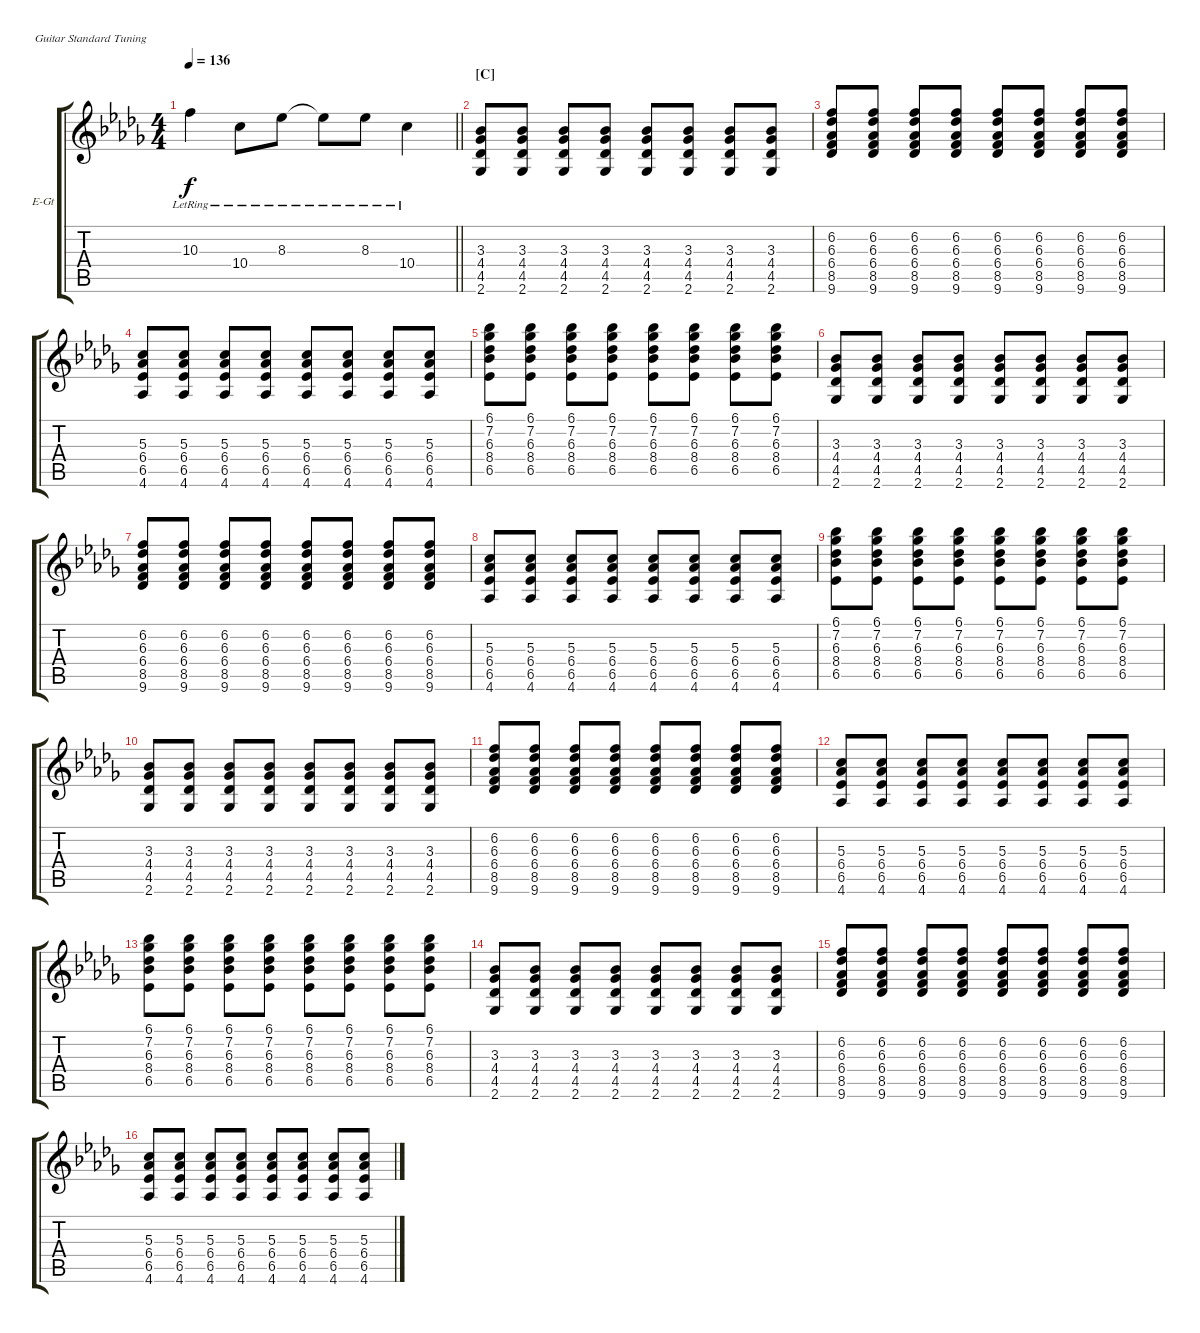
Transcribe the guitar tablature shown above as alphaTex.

\bracketExtendMode groupsimilarinstruments
\firstSystemTrackNameOrientation horizontal
\otherSystemsTrackNameOrientation horizontal
\track ("Albert Hammond Jr." "E-Gt") {instrument electricguitarclean}
\staff {score tabs}
\tuning (E4 B3 G3 D3 A2 E2)
\ts (4 4)
\tempo 136
\clef g2
\barLineRight lightlight
\ks db
10.3{lr}.4{dy f} 10.4{lr}.8 8.3{lr}.8 8.3{lr t}.8 8.3{lr}.8 10.4{lr}.4 |
\section ("C" "")
(3.3 4.4 4.5 2.6).8 (3.3 4.4 4.5 2.6).8 (3.3 4.4 4.5 2.6).8 (3.3 4.4 4.5 2.6).8 (3.3 4.4 4.5 2.6).8 (3.3 4.4 4.5 2.6).8 (3.3 4.4 4.5 2.6).8 (3.3 4.4 4.5 2.6).8 |
(6.2 6.3 6.4 8.5 9.6).8 (6.2 6.3 6.4 8.5 9.6).8 (6.2 6.3 6.4 8.5 9.6).8 (6.2 6.3 6.4 8.5 9.6).8 (6.2 6.3 6.4 8.5 9.6).8 (6.2 6.3 6.4 8.5 9.6).8 (6.2 6.3 6.4 8.5 9.6).8 (6.2 6.3 6.4 8.5 9.6).8 |
(5.3 6.4 6.5 4.6).8 (5.3 6.4 6.5 4.6).8 (5.3 6.4 6.5 4.6).8 (5.3 6.4 6.5 4.6).8 (5.3 6.4 6.5 4.6).8 (5.3 6.4 6.5 4.6).8 (5.3 6.4 6.5 4.6).8 (5.3 6.4 6.5 4.6).8 |
(6.1 7.2 6.3 8.4 6.5).8 (6.1 7.2 6.3 8.4 6.5).8 (6.1 7.2 6.3 8.4 6.5).8 (6.1 7.2 6.3 8.4 6.5).8 (6.1 7.2 6.3 8.4 6.5).8 (6.1 7.2 6.3 8.4 6.5).8 (6.1 7.2 6.3 8.4 6.5).8 (6.1 7.2 6.3 8.4 6.5).8 |
(3.3 4.4 4.5 2.6).8 (3.3 4.4 4.5 2.6).8 (3.3 4.4 4.5 2.6).8 (3.3 4.4 4.5 2.6).8 (3.3 4.4 4.5 2.6).8 (3.3 4.4 4.5 2.6).8 (3.3 4.4 4.5 2.6).8 (3.3 4.4 4.5 2.6).8 |
(6.2 6.3 6.4 8.5 9.6).8 (6.2 6.3 6.4 8.5 9.6).8 (6.2 6.3 6.4 8.5 9.6).8 (6.2 6.3 6.4 8.5 9.6).8 (6.2 6.3 6.4 8.5 9.6).8 (6.2 6.3 6.4 8.5 9.6).8 (6.2 6.3 6.4 8.5 9.6).8 (6.2 6.3 6.4 8.5 9.6).8 |
(5.3 6.4 6.5 4.6).8 (5.3 6.4 6.5 4.6).8 (5.3 6.4 6.5 4.6).8 (5.3 6.4 6.5 4.6).8 (5.3 6.4 6.5 4.6).8 (5.3 6.4 6.5 4.6).8 (5.3 6.4 6.5 4.6).8 (5.3 6.4 6.5 4.6).8 |
(6.1 7.2 6.3 8.4 6.5).8 (6.1 7.2 6.3 8.4 6.5).8 (6.1 7.2 6.3 8.4 6.5).8 (6.1 7.2 6.3 8.4 6.5).8 (6.1 7.2 6.3 8.4 6.5).8 (6.1 7.2 6.3 8.4 6.5).8 (6.1 7.2 6.3 8.4 6.5).8 (6.1 7.2 6.3 8.4 6.5).8 |
(3.3 4.4 4.5 2.6).8 (3.3 4.4 4.5 2.6).8 (3.3 4.4 4.5 2.6).8 (3.3 4.4 4.5 2.6).8 (3.3 4.4 4.5 2.6).8 (3.3 4.4 4.5 2.6).8 (3.3 4.4 4.5 2.6).8 (3.3 4.4 4.5 2.6).8 |
(6.2 6.3 6.4 8.5 9.6).8 (6.2 6.3 6.4 8.5 9.6).8 (6.2 6.3 6.4 8.5 9.6).8 (6.2 6.3 6.4 8.5 9.6).8 (6.2 6.3 6.4 8.5 9.6).8 (6.2 6.3 6.4 8.5 9.6).8 (6.2 6.3 6.4 8.5 9.6).8 (6.2 6.3 6.4 8.5 9.6).8 |
(5.3 6.4 6.5 4.6).8 (5.3 6.4 6.5 4.6).8 (5.3 6.4 6.5 4.6).8 (5.3 6.4 6.5 4.6).8 (5.3 6.4 6.5 4.6).8 (5.3 6.4 6.5 4.6).8 (5.3 6.4 6.5 4.6).8 (5.3 6.4 6.5 4.6).8 |
(6.1 7.2 6.3 8.4 6.5).8 (6.1 7.2 6.3 8.4 6.5).8 (6.1 7.2 6.3 8.4 6.5).8 (6.1 7.2 6.3 8.4 6.5).8 (6.1 7.2 6.3 8.4 6.5).8 (6.1 7.2 6.3 8.4 6.5).8 (6.1 7.2 6.3 8.4 6.5).8 (6.1 7.2 6.3 8.4 6.5).8 |
(3.3 4.4 4.5 2.6).8 (3.3 4.4 4.5 2.6).8 (3.3 4.4 4.5 2.6).8 (3.3 4.4 4.5 2.6).8 (3.3 4.4 4.5 2.6).8 (3.3 4.4 4.5 2.6).8 (3.3 4.4 4.5 2.6).8 (3.3 4.4 4.5 2.6).8 |
(6.2 6.3 6.4 8.5 9.6).8 (6.2 6.3 6.4 8.5 9.6).8 (6.2 6.3 6.4 8.5 9.6).8 (6.2 6.3 6.4 8.5 9.6).8 (6.2 6.3 6.4 8.5 9.6).8 (6.2 6.3 6.4 8.5 9.6).8 (6.2 6.3 6.4 8.5 9.6).8 (6.2 6.3 6.4 8.5 9.6).8 |
(5.3 6.4 6.5 4.6).8 (5.3 6.4 6.5 4.6).8 (5.3 6.4 6.5 4.6).8 (5.3 6.4 6.5 4.6).8 (5.3 6.4 6.5 4.6).8 (5.3 6.4 6.5 4.6).8 (5.3 6.4 6.5 4.6).8 (5.3 6.4 6.5 4.6).8
